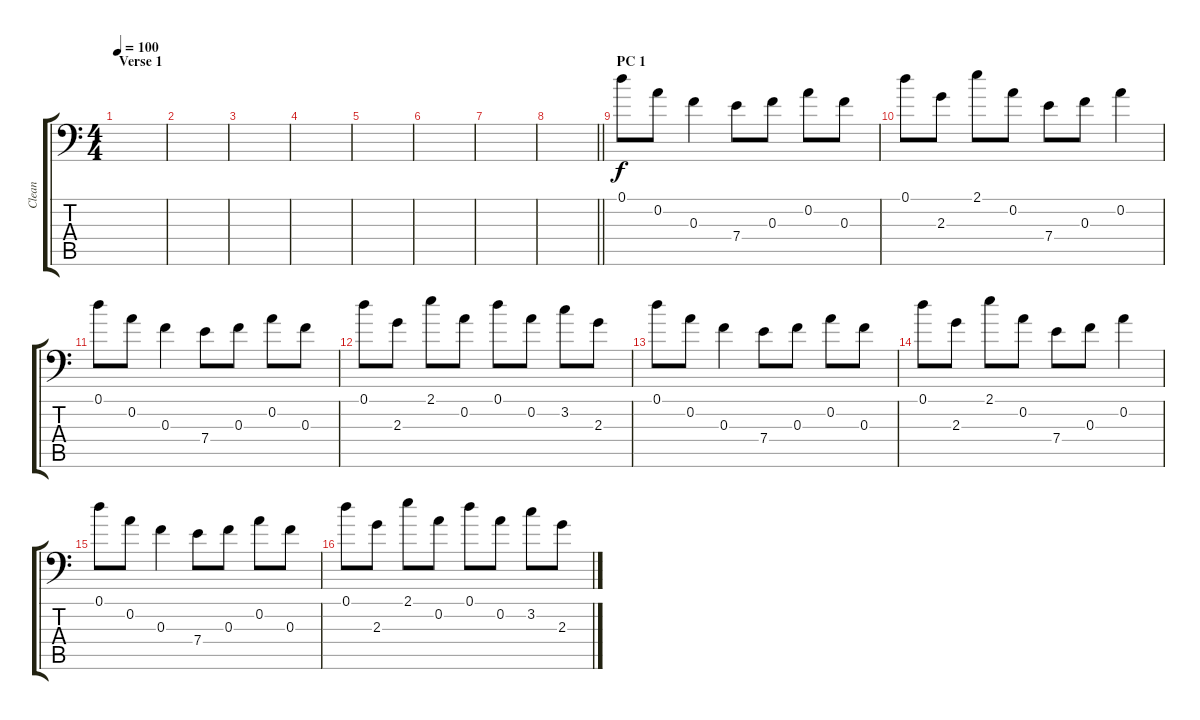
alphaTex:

\track ("Clean" "Clean") {instrument electricguitarclean}
\staff {score tabs}
\tuning (D4 A3 F3 A2 E2 A1) {hide}
\ts (4 4)
\section ("" "Verse 1")
\tempo 100
\clef f4
\ks c
|
|
|
|
|
|
|
\barLineRight lightlight
|
\section ("" "PC 1")
0.1.8 0.2.8 0.3.4 7.4.8 0.3.8 0.2.8 0.3.8 |
0.1.8 2.3.8 2.1.8 0.2.8 7.4.8 0.3.8 0.2.4 |
0.1.8 0.2.8 0.3.4 7.4.8 0.3.8 0.2.8 0.3.8 |
0.1.8 2.3.8 2.1.8 0.2.8 0.1.8 0.2.8 3.2.8 2.3.8 |
0.1.8 0.2.8 0.3.4 7.4.8 0.3.8 0.2.8 0.3.8 |
0.1.8 2.3.8 2.1.8 0.2.8 7.4.8 0.3.8 0.2.4 |
0.1.8 0.2.8 0.3.4 7.4.8 0.3.8 0.2.8 0.3.8 |
0.1.8 2.3.8 2.1.8 0.2.8 0.1.8 0.2.8 3.2.8 2.3.8
